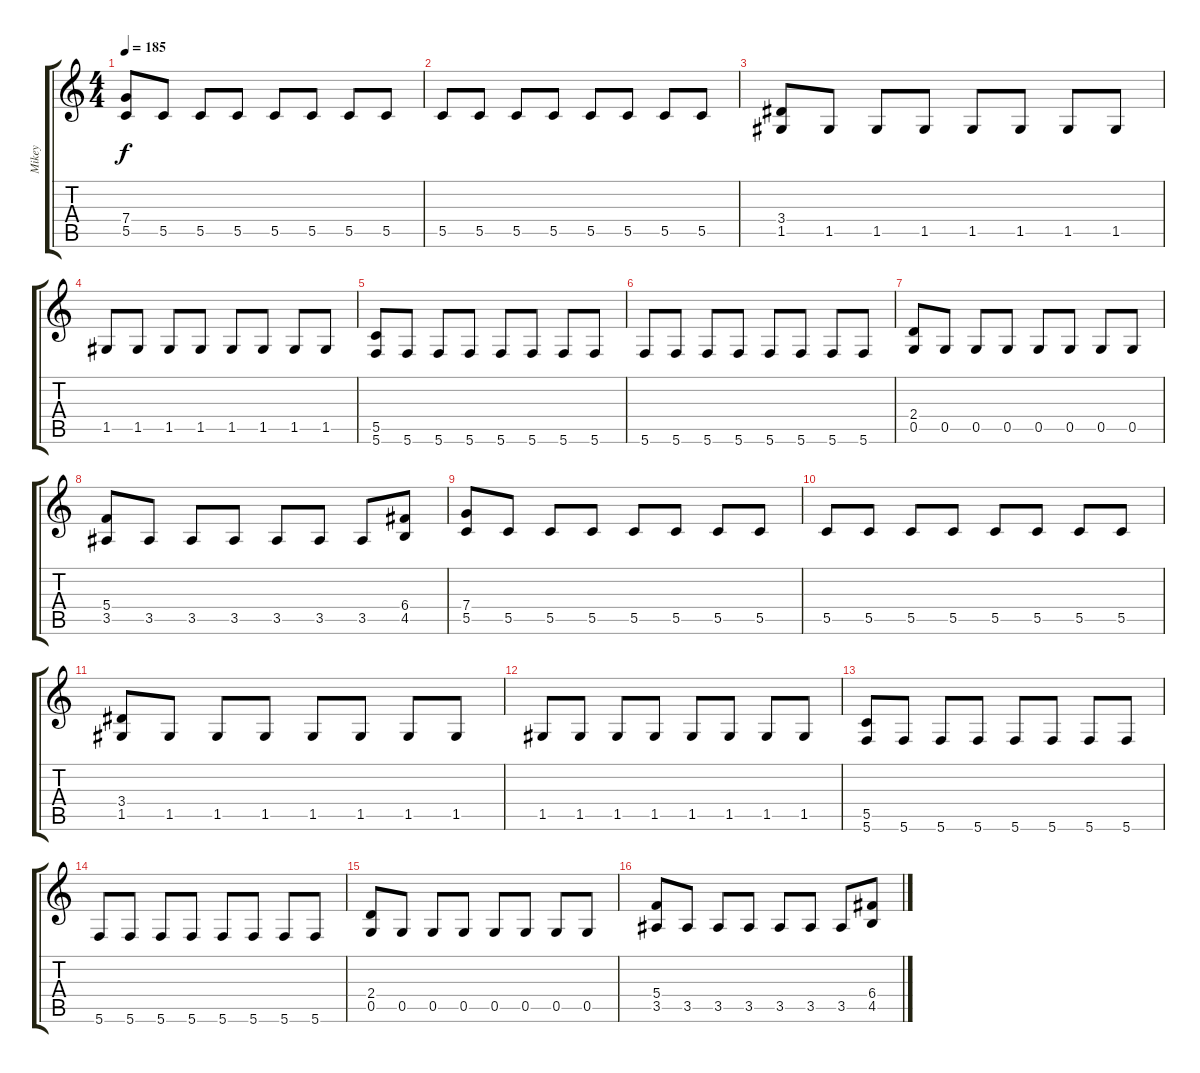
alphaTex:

\track ("Mikey" "Mikey") {instrument overdrivenguitar}
\staff {score tabs}
\tuning (D4 A3 F3 C3 G2 C2) {hide}
\ts (4 4)
\tempo 185
\clef g2
\ks c
(7.4 5.5).8{dy f} 5.5.8 5.5.8 5.5.8 5.5.8 5.5.8 5.5.8 5.5.8 |
5.5.8 5.5.8 5.5.8 5.5.8 5.5.8 5.5.8 5.5.8 5.5.8 |
(3.4 1.5).8 1.5.8 1.5.8 1.5.8 1.5.8 1.5.8 1.5.8 1.5.8 |
1.5.8 1.5.8 1.5.8 1.5.8 1.5.8 1.5.8 1.5.8 1.5.8 |
(5.5 5.6).8 5.6.8 5.6.8 5.6.8 5.6.8 5.6.8 5.6.8 5.6.8 |
5.6.8 5.6.8 5.6.8 5.6.8 5.6.8 5.6.8 5.6.8 5.6.8 |
(2.4 0.5).8 0.5.8 0.5.8 0.5.8 0.5.8 0.5.8 0.5.8 0.5.8 |
(5.4 3.5).8 3.5.8 3.5.8 3.5.8 3.5.8 3.5.8 3.5.8 (6.4 4.5).8 |
(7.4 5.5).8 5.5.8 5.5.8 5.5.8 5.5.8 5.5.8 5.5.8 5.5.8 |
5.5.8 5.5.8 5.5.8 5.5.8 5.5.8 5.5.8 5.5.8 5.5.8 |
(3.4 1.5).8 1.5.8 1.5.8 1.5.8 1.5.8 1.5.8 1.5.8 1.5.8 |
1.5.8 1.5.8 1.5.8 1.5.8 1.5.8 1.5.8 1.5.8 1.5.8 |
(5.5 5.6).8 5.6.8 5.6.8 5.6.8 5.6.8 5.6.8 5.6.8 5.6.8 |
5.6.8 5.6.8 5.6.8 5.6.8 5.6.8 5.6.8 5.6.8 5.6.8 |
(2.4 0.5).8 0.5.8 0.5.8 0.5.8 0.5.8 0.5.8 0.5.8 0.5.8 |
(5.4 3.5).8 3.5.8 3.5.8 3.5.8 3.5.8 3.5.8 3.5.8 (6.4 4.5).8
